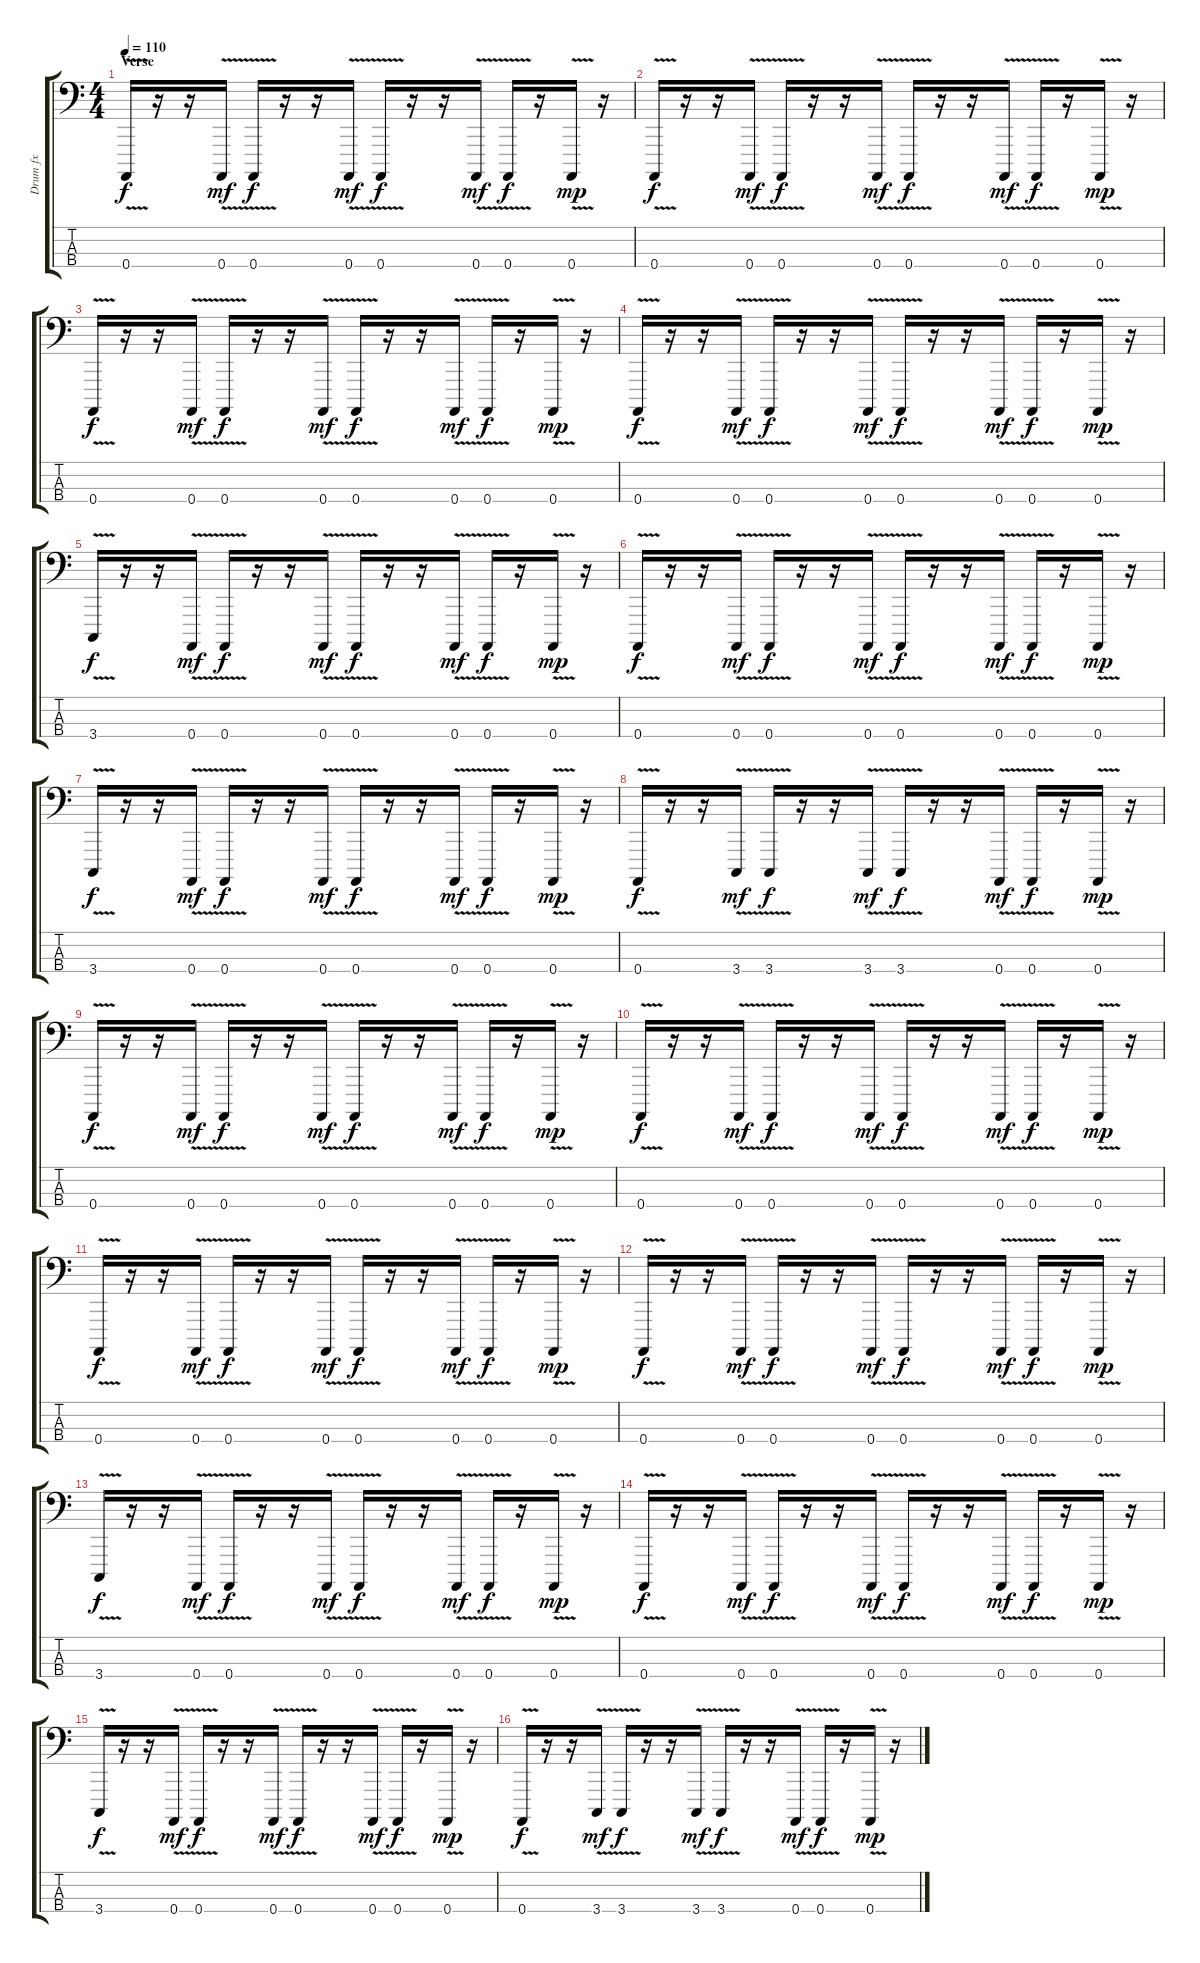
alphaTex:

\track ("Drum fx" "Drum fx") {instrument taikodrum}
\staff {score tabs}
\tuning (C2 G1 D1 A0) {hide}
\ts (4 4)
\section ("" "Verse")
\tempo 110
\clef f4
\ks c
0.4{v}.16{dy f balance 0} r.16 r.16 0.4{v}.16{dy mf} 0.4{v}.16{dy f} r.16 r.16 0.4{v}.16{dy mf} 0.4{v}.16{dy f} r.16 r.16 0.4{v}.16{dy mf} 0.4{v}.16{dy f} r.16 0.4{v}.16{dy mp} r.16 |
0.4{v}.16{dy f balance 16} r.16 r.16 0.4{v}.16{dy mf} 0.4{v}.16{dy f} r.16 r.16 0.4{v}.16{dy mf} 0.4{v}.16{dy f} r.16 r.16 0.4{v}.16{dy mf} 0.4{v}.16{dy f} r.16 0.4{v}.16{dy mp} r.16 |
0.4{v}.16{dy f balance 0} r.16 r.16 0.4{v}.16{dy mf} 0.4{v}.16{dy f} r.16 r.16 0.4{v}.16{dy mf} 0.4{v}.16{dy f} r.16 r.16 0.4{v}.16{dy mf} 0.4{v}.16{dy f} r.16 0.4{v}.16{dy mp} r.16 |
0.4{v}.16{dy f balance 16} r.16 r.16 0.4{v}.16{dy mf} 0.4{v}.16{dy f} r.16 r.16 0.4{v}.16{dy mf} 0.4{v}.16{dy f} r.16 r.16 0.4{v}.16{dy mf} 0.4{v}.16{dy f} r.16 0.4{v}.16{dy mp} r.16 |
3.4{v}.16{dy f balance 0} r.16 r.16 0.4{v}.16{dy mf} 0.4{v}.16{dy f} r.16 r.16 0.4{v}.16{dy mf} 0.4{v}.16{dy f} r.16 r.16 0.4{v}.16{dy mf} 0.4{v}.16{dy f} r.16 0.4{v}.16{dy mp} r.16 |
0.4{v}.16{dy f balance 16} r.16 r.16 0.4{v}.16{dy mf} 0.4{v}.16{dy f} r.16 r.16 0.4{v}.16{dy mf} 0.4{v}.16{dy f} r.16 r.16 0.4{v}.16{dy mf} 0.4{v}.16{dy f} r.16 0.4{v}.16{dy mp} r.16 |
3.4{v}.16{dy f balance 0} r.16 r.16 0.4{v}.16{dy mf} 0.4{v}.16{dy f} r.16 r.16 0.4{v}.16{dy mf} 0.4{v}.16{dy f} r.16 r.16 0.4{v}.16{dy mf} 0.4{v}.16{dy f} r.16 0.4{v}.16{dy mp} r.16 |
0.4{v}.16{dy f balance 16} r.16 r.16 3.4{v}.16{dy mf} 3.4{v}.16{dy f} r.16 r.16 3.4{v}.16{dy mf} 3.4{v}.16{dy f} r.16 r.16 0.4{v}.16{dy mf} 0.4{v}.16{dy f} r.16 0.4{v}.16{dy mp} r.16 |
0.4{v}.16{dy f balance 0} r.16 r.16 0.4{v}.16{dy mf} 0.4{v}.16{dy f} r.16 r.16 0.4{v}.16{dy mf} 0.4{v}.16{dy f} r.16 r.16 0.4{v}.16{dy mf} 0.4{v}.16{dy f} r.16 0.4{v}.16{dy mp} r.16 |
0.4{v}.16{dy f balance 16} r.16 r.16 0.4{v}.16{dy mf} 0.4{v}.16{dy f} r.16 r.16 0.4{v}.16{dy mf} 0.4{v}.16{dy f} r.16 r.16 0.4{v}.16{dy mf} 0.4{v}.16{dy f} r.16 0.4{v}.16{dy mp} r.16 |
0.4{v}.16{dy f balance 0} r.16 r.16 0.4{v}.16{dy mf} 0.4{v}.16{dy f} r.16 r.16 0.4{v}.16{dy mf} 0.4{v}.16{dy f} r.16 r.16 0.4{v}.16{dy mf} 0.4{v}.16{dy f} r.16 0.4{v}.16{dy mp} r.16 |
0.4{v}.16{dy f balance 16} r.16 r.16 0.4{v}.16{dy mf} 0.4{v}.16{dy f} r.16 r.16 0.4{v}.16{dy mf} 0.4{v}.16{dy f} r.16 r.16 0.4{v}.16{dy mf} 0.4{v}.16{dy f} r.16 0.4{v}.16{dy mp} r.16 |
3.4{v}.16{dy f balance 0} r.16 r.16 0.4{v}.16{dy mf} 0.4{v}.16{dy f} r.16 r.16 0.4{v}.16{dy mf} 0.4{v}.16{dy f} r.16 r.16 0.4{v}.16{dy mf} 0.4{v}.16{dy f} r.16 0.4{v}.16{dy mp} r.16 |
0.4{v}.16{dy f balance 16} r.16 r.16 0.4{v}.16{dy mf} 0.4{v}.16{dy f} r.16 r.16 0.4{v}.16{dy mf} 0.4{v}.16{dy f} r.16 r.16 0.4{v}.16{dy mf} 0.4{v}.16{dy f} r.16 0.4{v}.16{dy mp} r.16 |
3.4{v}.16{dy f balance 0} r.16 r.16 0.4{v}.16{dy mf} 0.4{v}.16{dy f} r.16 r.16 0.4{v}.16{dy mf} 0.4{v}.16{dy f} r.16 r.16 0.4{v}.16{dy mf} 0.4{v}.16{dy f} r.16 0.4{v}.16{dy mp} r.16 |
0.4{v}.16{dy f balance 16} r.16 r.16 3.4{v}.16{dy mf} 3.4{v}.16{dy f} r.16 r.16 3.4{v}.16{dy mf} 3.4{v}.16{dy f} r.16 r.16 0.4{v}.16{dy mf} 0.4{v}.16{dy f} r.16 0.4{v}.16{dy mp} r.16
